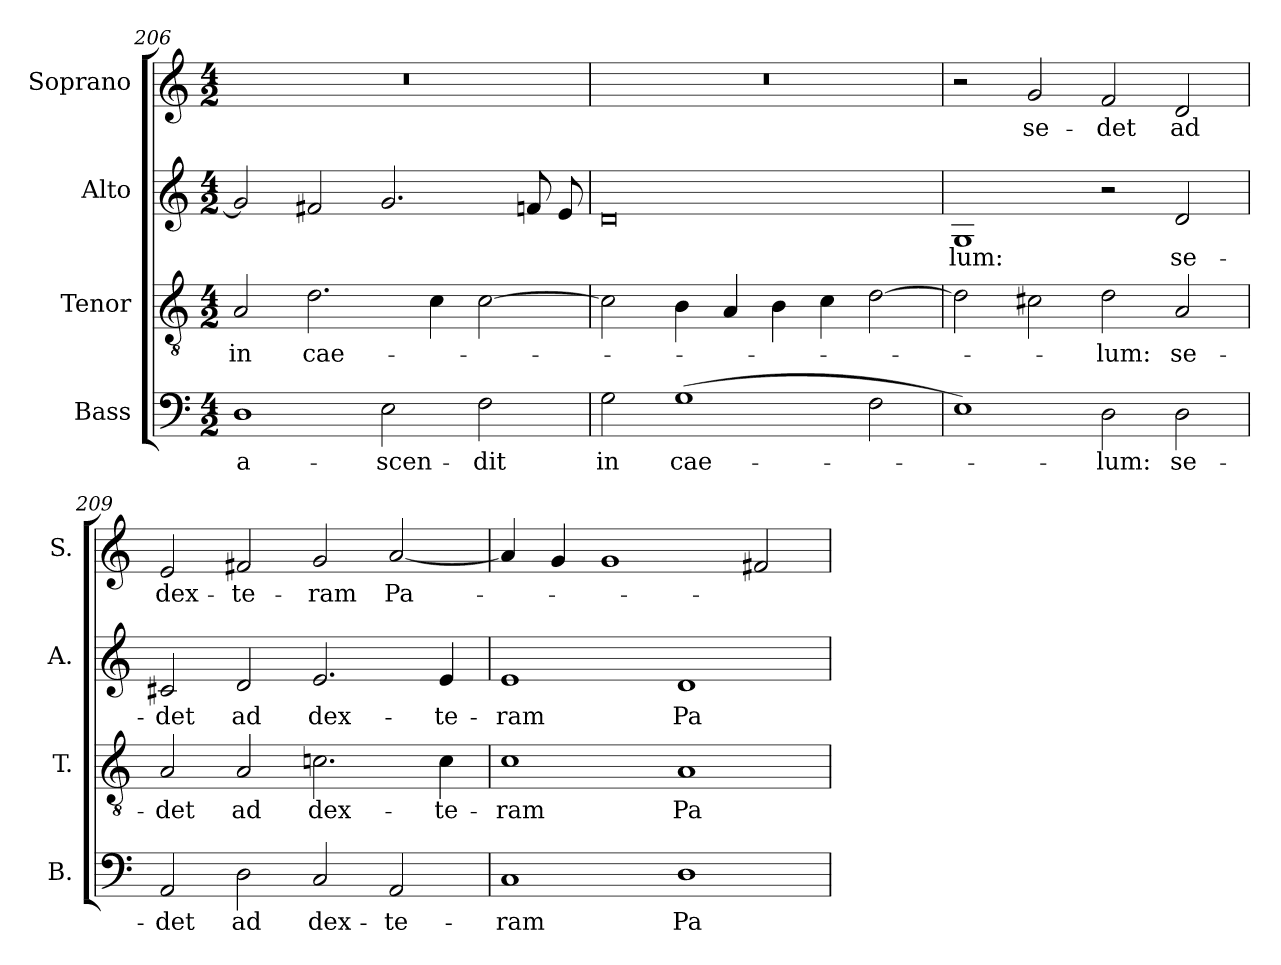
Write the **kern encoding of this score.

**kern	**text	**kern	**text	**kern	**text	**kern	**text
*part4	*part4	*part3	*part3	*part2	*part2	*part1	*part1
*staff4	*staff4	*staff3	*staff3	*staff2	*staff2	*staff1	*staff1
*I"Bass	*	*I"Tenor	*	*I"Alto	*	*I"Soprano	*
*I'B.	*	*I'T.	*	*I'A.	*	*I'S.	*
!!LO:PB:g=z
*clefF4	*	*clefGv2	*	*clefG2	*	*clefG2	*
*	*	*ITrd7c12	*	*	*	*	*
*k[]	*	*k[]	*	*k[]	*	*k[]	*
*C:	*	*C:	*	*C:	*	*C:	*
*M4/2	*	*M4/2	*	*M4/2	*	*M4/2	*
=206	=206	=206	=206	=206	=206	=206	=206
!	!LO:LY:b:color=#000000	!	!	!	!	!	!
!	!	!	!LO:LY:b:color=#000000	!	!	!LO:N:vis=1	!
1Di	a-	2AAi/	in	2gi/]	.	0r	.
!	!	!	!LO:LY:b:color=#000000	!	!	!	!
.	.	2.Di\	cae-	2f#Xi/	.	.	.
!	!LO:LY:b:color=#000000	!	!	!	!	!	!
2Ei\	-scen-	.	.	2.gi/	.	.	.
.	.	4Ci\	.	.	.	.	.
!	!LO:LY:b:color=#000000	!	!	!	!	!	!
2Fi\	-dit	[2Ci\	.	.	.	.	.
.	.	.	.	8fni/	.	.	.
.	.	.	.	8ei/	.	.	.
=207	=207	=207	=207	=207	=207	=207	=207
!	!LO:LY:b:color=#000000	!	!	!	!	!LO:N:vis=1	!
2Gi\	in	2Ci\]	.	0di	.	0r	.
!	!LO:LY:b:color=#000000	!	!	!	!	!	!
(1Gi	cae-	4BBi\	.	.	.	.	.
.	.	4AAi/	.	.	.	.	.
.	.	4BBi\	.	.	.	.	.
.	.	4Ci\	.	.	.	.	.
2Fi\	.	[2Di\	.	.	.	.	.
=208	=208	=208	=208	=208	=208	=208	=208
!	!	!	!	!	!LO:LY:b:color=#000000	!	!
1Ei)	.	2Di\]	.	1Gi	-lum:	2r	.
!	!	!	!	!	!	!	!LO:LY:b:color=#000000
.	.	2C#Xi\	.	.	.	2gi/	se-
!	!LO:LY:b:color=#000000	!	!	!	!	!	!
!	!	!	!LO:LY:b:color=#000000	!	!	!	!
!	!	!	!	!	!	!	!LO:LY:b:color=#000000
2Di\	-lum:	2Di\	-lum:	2r	.	2fi/	-det
!	!LO:LY:b:color=#000000	!	!	!	!	!	!
!	!	!	!LO:LY:b:color=#000000	!	!	!	!
!	!	!	!	!	!LO:LY:b:color=#000000	!	!
!	!	!	!	!	!	!	!LO:LY:b:color=#000000
2Di\	se-	2AAi/	se-	2di/	se-	2di/	ad
=209	=209	=209	=209	=209	=209	=209	=209
!	!LO:LY:b:color=#000000	!	!	!	!	!	!
!	!	!	!LO:LY:b:color=#000000	!	!	!	!
!	!	!	!	!	!LO:LY:b:color=#000000	!	!
!	!	!	!	!	!	!	!LO:LY:b:color=#000000
2AAi/	-det	2AAi/	-det	2c#Xi/	-det	2ei/	dex-
!	!LO:LY:b:color=#000000	!	!	!	!	!	!
!	!	!	!LO:LY:b:color=#000000	!	!	!	!
!	!	!	!	!	!LO:LY:b:color=#000000	!	!
!	!	!	!	!	!	!	!LO:LY:b:color=#000000
2Di\	ad	2AAi/	ad	2di/	ad	2f#Xi/	-te-
!	!LO:LY:b:color=#000000	!	!	!	!	!	!
!	!	!	!LO:LY:b:color=#000000	!	!	!	!
!	!	!	!	!	!LO:LY:b:color=#000000	!	!
!	!	!	!	!	!	!	!LO:LY:b:color=#000000
2Ci/	dex-	2.Cni\	dex-	2.ei/	dex-	2gi/	-ram
!	!LO:LY:b:color=#000000	!	!	!	!	!	!
!	!	!	!	!	!	!	!LO:LY:b:color=#000000
2AAi/	-te-	.	.	.	.	[2ai/	Pa-
!	!	!	!LO:LY:b:color=#000000	!	!	!	!
!	!	!	!	!	!LO:LY:b:color=#000000	!	!
.	.	4Ci\	-te-	4ei/	-te-	.	.
=210	=210	=210	=210	=210	=210	=210	=210
!	!LO:LY:b:color=#000000	!	!	!	!	!	!
!	!	!	!LO:LY:b:color=#000000	!	!	!	!
!	!	!	!	!	!LO:LY:b:color=#000000	!	!
1Ci	-ram	1Ci	-ram	1ei	-ram	4ai/]	.
.	.	.	.	.	.	4gi/	.
.	.	.	.	.	.	1gi	.
!	!LO:LY:b:color=#000000	!	!	!	!	!	!
!	!	!	!LO:LY:b:color=#000000	!	!	!	!
!	!	!	!	!	!LO:LY:b:color=#000000	!	!
1Di	Pa-	1AAi	Pa-	1di	Pa-	.	.
.	.	.	.	.	.	2f#Xi/	.
=	=	=	=	=	=	=	=
*-	*-	*-	*-	*-	*-	*-	*-
